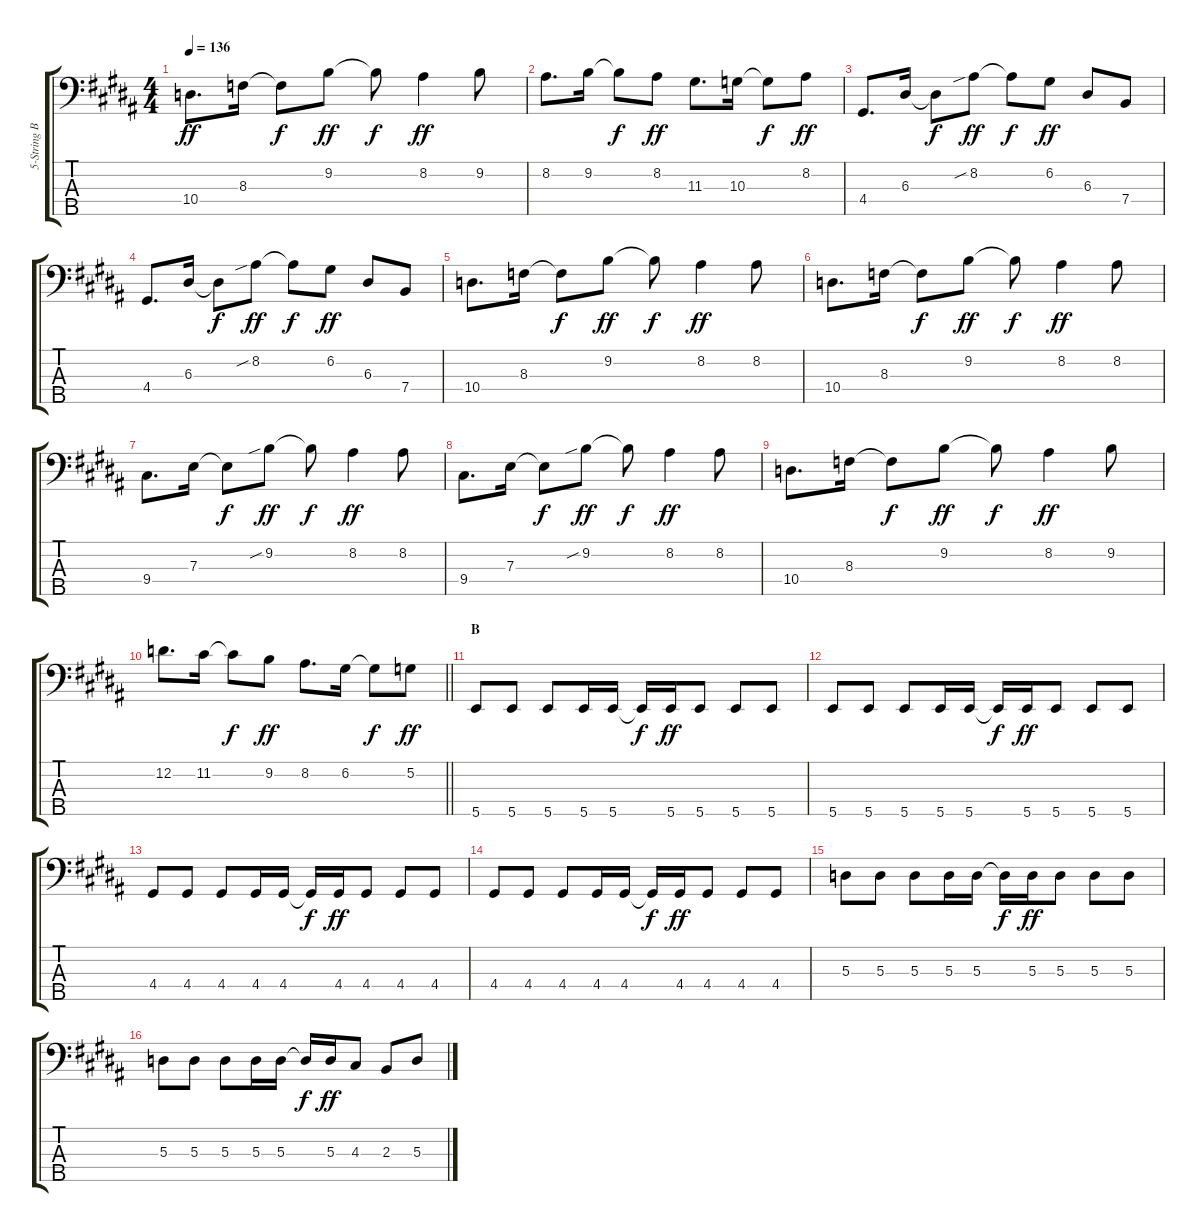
\track ("5-String Bass" "5-String B") {instrument electricbasspick}
\staff {score tabs}
\tuning (G2 D2 A1 E1 B0) {hide}
\ts (4 4)
\tempo 136
\clef f4
\ks b
10.4.8{d dy ff} 8.3.16 8.3{t}.8{dy f} 9.2.8{dy ff} 9.2{t}.8{dy f} 8.2.4{dy ff} 9.2.8 |
8.2.8{d} 9.2.16 9.2{t}.8{dy f} 8.2.8{dy ff} 11.3.8{d} 10.3.16 10.3{t}.8{dy f} 8.2.8{dy ff} |
4.4.8{d} 6.3.16 6.3{t}.8{dy f} 8.2{sib}.8{dy ff} 8.2{t}.8{dy f} 6.2.8{dy ff} 6.3.8 7.4.8 |
4.4.8{d} 6.3.16 6.3{t}.8{dy f} 8.2{sib}.8{dy ff} 8.2{t}.8{dy f} 6.2.8{dy ff} 6.3.8 7.4.8 |
10.4.8{d} 8.3.16 8.3{t}.8{dy f} 9.2.8{dy ff} 9.2{t}.8{dy f} 8.2.4{dy ff} 8.2.8 |
10.4.8{d} 8.3.16 8.3{t}.8{dy f} 9.2.8{dy ff} 9.2{t}.8{dy f} 8.2.4{dy ff} 8.2.8 |
9.4.8{d} 7.3.16 7.3{t}.8{dy f} 9.2{sib}.8{dy ff} 9.2{t}.8{dy f} 8.2.4{dy ff} 8.2.8 |
9.4.8{d} 7.3.16 7.3{t}.8{dy f} 9.2{sib}.8{dy ff} 9.2{t}.8{dy f} 8.2.4{dy ff} 8.2.8 |
10.4.8{d} 8.3.16 8.3{t}.8{dy f} 9.2.8{dy ff} 9.2{t}.8{dy f} 8.2.4{dy ff} 9.2.8 |
\barLineRight lightlight
12.2.8{d} 11.2.16 11.2{t}.8{dy f} 9.2.8{dy ff} 8.2.8{d} 6.2.16 6.2{t}.8{dy f} 5.2.8{dy ff} |
\section ("" "B")
5.5.8 5.5.8 5.5.8 5.5.16 5.5.16 5.5{t}.16{dy f} 5.5.16{dy ff} 5.5.8 5.5.8 5.5.8 |
5.5.8 5.5.8 5.5.8 5.5.16 5.5.16 5.5{t}.16{dy f} 5.5.16{dy ff} 5.5.8 5.5.8 5.5.8 |
4.4.8 4.4.8 4.4.8 4.4.16 4.4.16 4.4{t}.16{dy f} 4.4.16{dy ff} 4.4.8 4.4.8 4.4.8 |
4.4.8 4.4.8 4.4.8 4.4.16 4.4.16 4.4{t}.16{dy f} 4.4.16{dy ff} 4.4.8 4.4.8 4.4.8 |
5.3.8 5.3.8 5.3.8 5.3.16 5.3.16 5.3{t}.16{dy f} 5.3.16{dy ff} 5.3.8 5.3.8 5.3.8 |
5.3.8 5.3.8 5.3.8 5.3.16 5.3.16 5.3{t}.16{dy f} 5.3.16{dy ff} 4.3.8 2.3.8 5.3.8
